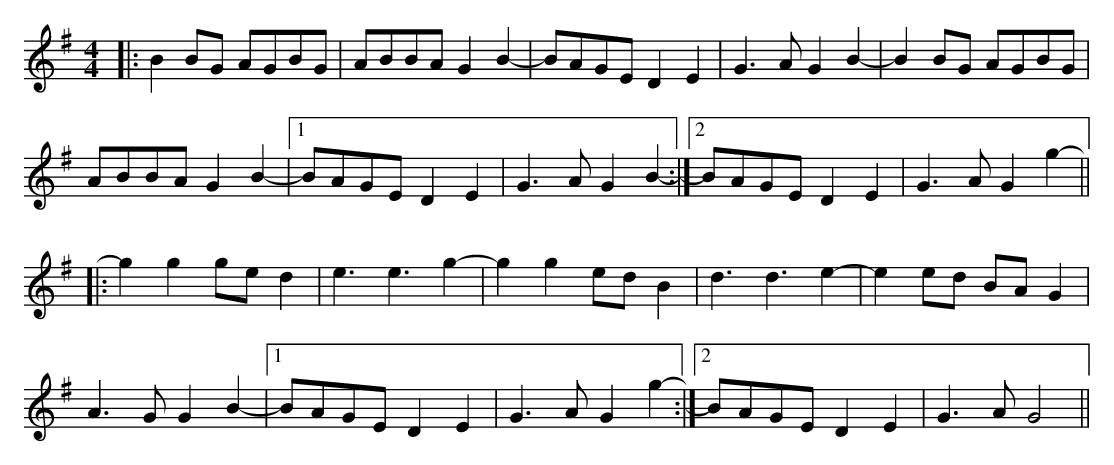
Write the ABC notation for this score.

X:1
M:4/4
K:G
|:-B2BG AGBG| ABBA G2 B2-|BAGE D2E2 | G3A G2B2-|B2BG AGBG |
 ABBA G2 B2-|1 BAGE D2E2 | G3A G2B2- :|2 BAGE D2E2 | G3A G2g2- ||
|:-g2g2 ged2 | e3e3 g2-|g2g2 edB2 | d3d3 e2-|e2ed BAG2 |
A3G G2B2-|1 BAGE D2E2 | G3A G2g2-:|2 BAGE D2E2 | G3AG4||
